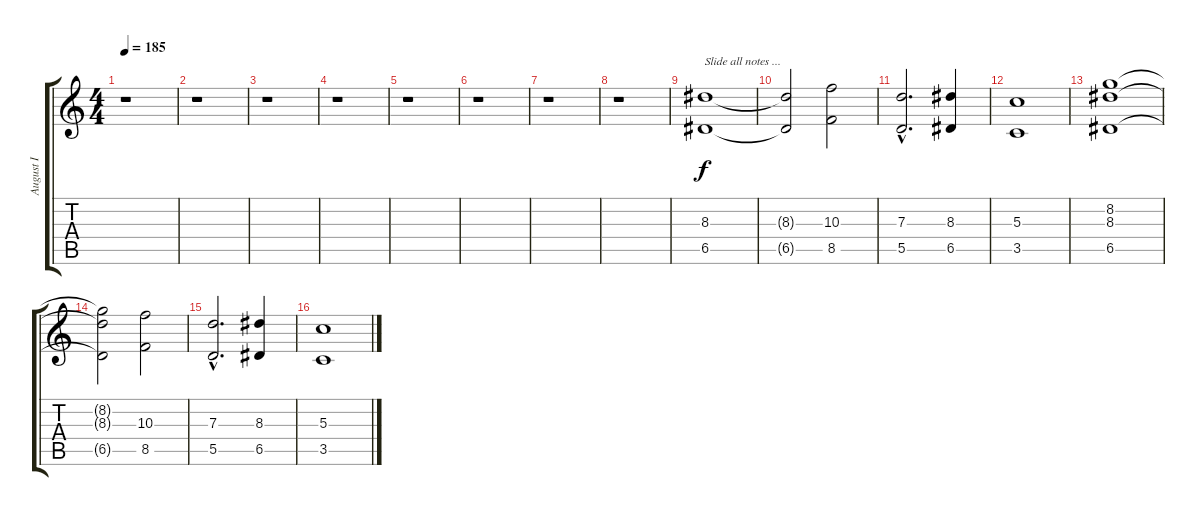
\track ("August I" "August I") {instrument distortionguitar}
\staff {score tabs}
\tuning (E4 B3 G3 D3 A2 E2) {hide}
\ts (4 4)
\tempo 185
\clef g2
\ks c
r.1{dy f} |
r.1 |
r.1 |
r.1 |
r.1 |
r.1 |
r.1 |
r.1 |
(8.3 6.5).1{txt "Slide all notes ..." volume 10} |
(8.3{t} 6.5{t}).2 (10.3 8.5).2 |
(7.3{hac} 5.5{hac}).2{d} (8.3 6.5).4 |
(5.3 3.5).1 |
(8.2 8.3 6.5).1{volume 10} |
(8.2{t} 8.3{t} 6.5{t}).2 (10.3 8.5).2 |
(7.3{hac} 5.5{hac}).2{d} (8.3 6.5).4 |
(5.3 3.5).1
